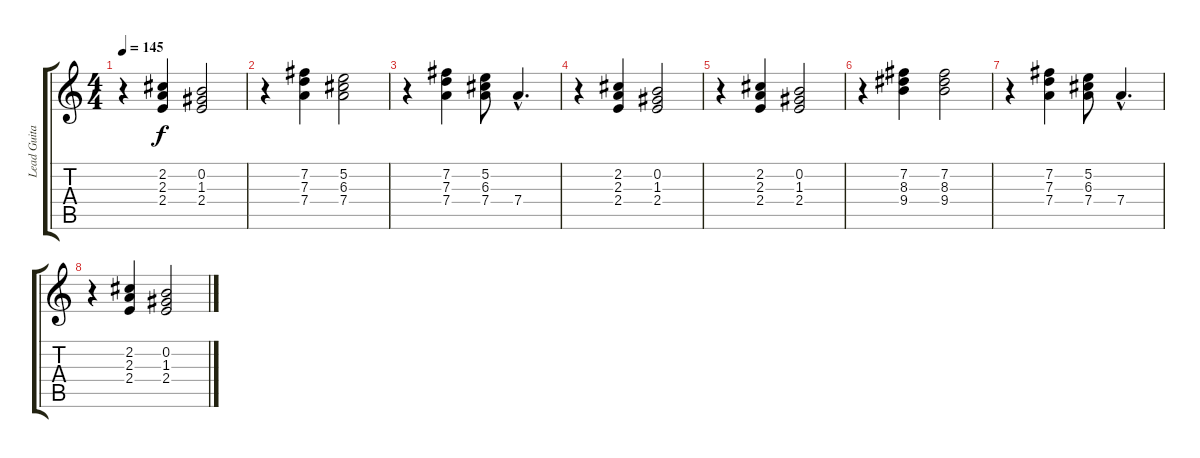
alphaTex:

\track ("Lead Guitar" "Lead Guita") {instrument electricguitarclean}
\staff {score tabs}
\tuning (E4 B3 G3 D3 A2 E2) {hide}
\ts (4 4)
\tempo 145
\clef g2
\ks c
r.4{dy f volume 12} (2.2 2.3 2.4).4 (0.2 1.3 2.4).2 |
r.4 (7.2 7.3 7.4).4 (5.2 6.3 7.4).2 |
r.4{volume 8} (7.2 7.3 7.4).4 (5.2 6.3 7.4).8 7.4{hac}.4{d} |
r.4 (2.2 2.3 2.4).4 (0.2 1.3 2.4).2 |
r.4{volume 4} (2.2 2.3 2.4).4 (0.2 1.3 2.4).2 |
r.4 (7.2 8.3 9.4).4 (7.2 8.3 9.4).2 |
r.4 (7.2 7.3 7.4).4{volume 0} (5.2 6.3 7.4).8 7.4{hac}.4{d} |
r.4 (2.2 2.3 2.4).4 (0.2 1.3 2.4).2
